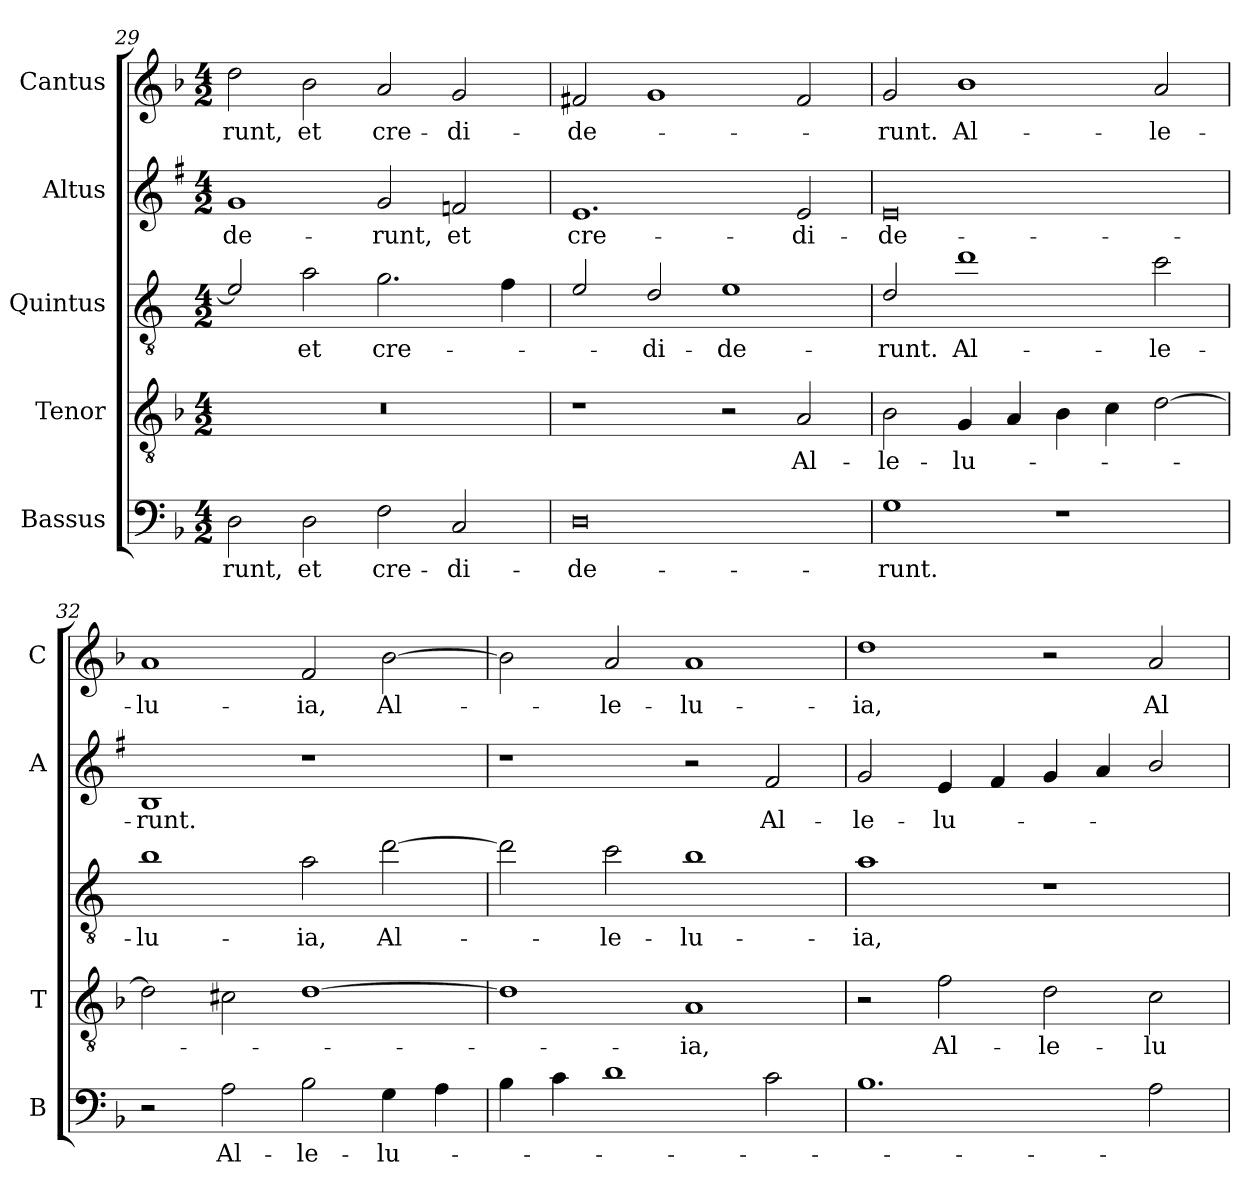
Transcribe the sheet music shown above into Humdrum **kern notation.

**kern	**text	**kern	**text	**kern	**text	**kern	**text	**kern	**text
*part5	*part5	*part4	*part4	*part3	*part3	*part2	*part2	*part1	*part1
*staff5	*staff5	*staff4	*staff4	*staff3	*staff3	*staff2	*staff2	*staff1	*staff1
*I"Bassus	*	*I"Tenor	*	*I"Quintus	*	*I"Altus	*	*I"Cantus	*
*I'B	*	*I'T	*	*	*	*I'A	*	*I'C	*
*clefF4	*	*clefGv2	*	*clefGv2	*	*clefG2	*	*clefG2	*
*	*	*	*	*ITrd4c7	*	*ITrd1c2	*	*	*
*k[b-]	*	*k[b-]	*	*k[b-]	*	*k[b-]	*	*k[b-]	*
*F:	*	*F:	*	*F:	*	*F:	*	*F:	*
*M4/2	*	*M4/2	*	*M4/2	*	*M4/2	*	*M4/2	*
=29	=29	=29	=29	=29	=29	=29	=29	=29	=29
!	!LO:LY:b	!	!	!	!	!	!LO:LY:b	!	!LO:LY:b
2D\	-runt,	0r	.	2A/]	.	1f	-de-	2dd\	-runt,
!	!LO:LY:b	!	!	!	!LO:LY:b	!	!	!	!LO:LY:b
2D\	et	.	.	2d\	et	.	.	2b-\	et
!	!LO:LY:b	!	!	!	!LO:LY:b	!	!LO:LY:b	!	!LO:LY:b
2F\	cre-	.	.	2.c\	cre-	2f/	-runt,	2a/	cre-
!	!LO:LY:b	!	!	!	!	!	!LO:LY:b	!	!LO:LY:b
2C/	-di-	.	.	.	.	2e-X/	et	2g/	-di-
.	.	.	.	4B-\	.	.	.	.	.
!!LO:LB:g=z
=30	=30	=30	=30	=30	=30	=30	=30	=30	=30
!	!LO:LY:b	!	!	!	!	!	!LO:LY:b	!	!LO:LY:b
0D	-de-	1r	.	2A/	.	1.d	cre-	2f#X/	-de-
!	!	!	!	!	!LO:LY:b	!	!	!	!
.	.	.	.	2G/	-di-	.	.	1g	.
!	!	!	!	!	!LO:LY:b	!	!	!	!
.	.	2r	.	1A	-de-	.	.	.	.
!	!	!	!LO:LY:b	!	!	!	!LO:LY:b	!	!
.	.	2A/	Al-	.	.	2d/	-di-	2f#/	.
=31	=31	=31	=31	=31	=31	=31	=31	=31	=31
!	!LO:LY:b	!	!LO:LY:b	!	!LO:LY:b	!	!LO:LY:b	!	!LO:LY:b
1G	-runt.	2B-\	-le-	2G/	-runt.	0d	-de-	2g/	-runt.
!	!	!	!LO:LY:b	!	!LO:LY:b	!	!	!	!LO:LY:b
.	.	4G/	-lu-	1g	Al-	.	.	1b-	Al-
.	.	4A/	.	.	.	.	.	.	.
1r	.	4B-\	.	.	.	.	.	.	.
.	.	4c\	.	.	.	.	.	.	.
!	!	!	!	!	!LO:LY:b	!	!	!	!LO:LY:b
.	.	[2d\	.	2f\	-le-	.	.	2a/	-le-
=32	=32	=32	=32	=32	=32	=32	=32	=32	=32
!	!	!	!	!	!LO:LY:b	!	!LO:LY:b	!	!LO:LY:b
2r	.	2d\]	.	1e	-lu-	1A	-runt.	1a	-lu-
!	!LO:LY:b	!	!	!	!	!	!	!	!
2A\	Al-	2c#X\	.	.	.	.	.	.	.
!	!LO:LY:b	!	!	!	!LO:LY:b	!	!	!	!LO:LY:b
2B-\	-le-	[1d	.	2d\	-ia,	1r	.	2f/	-ia,
!	!LO:LY:b	!	!	!	!LO:LY:b	!	!	!	!LO:LY:b
4G\	-lu-	.	.	[2g\	Al-	.	.	[2b-\	Al-
4A\	.	.	.	.	.	.	.	.	.
=33	=33	=33	=33	=33	=33	=33	=33	=33	=33
4B-\	.	1d]	.	2g\]	.	1r	.	2b-\]	.
4c\	.	.	.	.	.	.	.	.	.
!	!	!	!	!	!LO:LY:b	!	!	!	!LO:LY:b
1d	.	.	.	2f\	-le-	.	.	2a/	-le-
!	!	!	!LO:LY:b	!	!LO:LY:b	!	!	!	!LO:LY:b
.	.	1A	-ia,	1e	-lu-	2r	.	1a	-lu-
!	!	!	!	!	!	!	!LO:LY:b	!	!
2c\	.	.	.	.	.	2e/	Al-	.	.
=34	=34	=34	=34	=34	=34	=34	=34	=34	=34
!	!	!	!	!	!LO:LY:b	!	!LO:LY:b	!	!LO:LY:b
1.B-	.	2r	.	1d	-ia,	2f/	-le-	1dd	-ia,
!	!	!	!LO:LY:b	!	!	!	!LO:LY:b	!	!
.	.	2f\	Al-	.	.	4d/	-lu-	.	.
.	.	.	.	.	.	4e/	.	.	.
!	!	!	!LO:LY:b	!	!	!	!	!	!
.	.	2d\	-le-	1r	.	4f/	.	2r	.
.	.	.	.	.	.	4g/	.	.	.
!	!	!	!LO:LY:b	!	!	!	!	!	!LO:LY:b
2A\	.	2c\	-lu-	.	.	2a/	.	2a/	Al-
=	=	=	=	=	=	=	=	=	=
*-	*-	*-	*-	*-	*-	*-	*-	*-	*-
